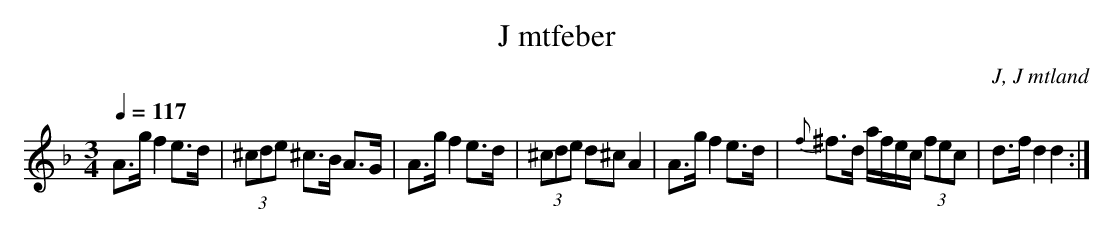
X:1
T: J mtfeber
O: J, J mtland
M:3/4
L:1/8
Q:1/4=117
K:Dm
A>g f2 e>d|(3^cde ^c>B A>G|A>g f2 e>d|(3^cde d^c A2|A>g f2 e>d|{f}^f>d a/f/e/c/ (3fec|d>f d2 d2 :|
